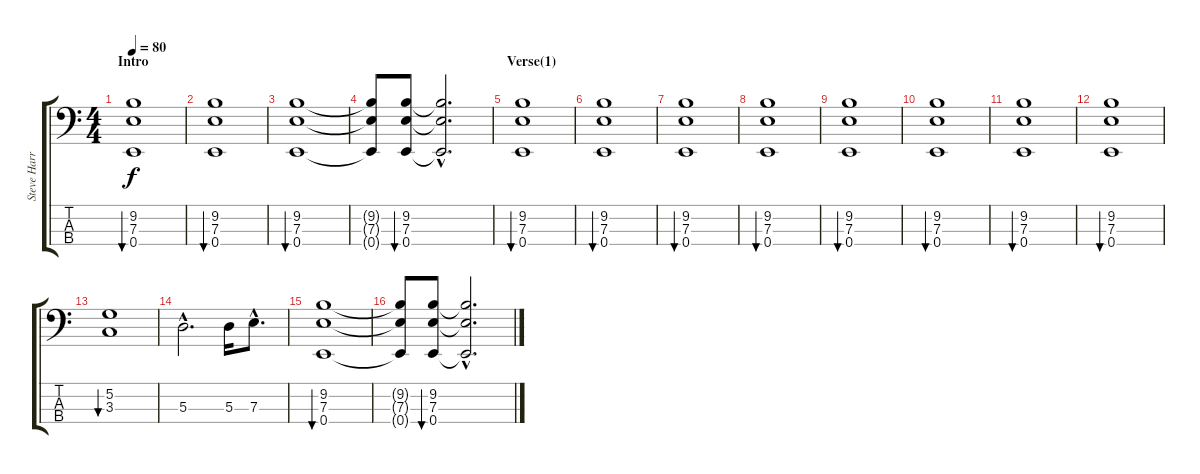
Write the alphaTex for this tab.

\track ("Steve Harris (Bass)" "Steve Harr") {instrument electricbassfinger}
\staff {score tabs}
\tuning (G2 D2 A1 E1) {hide}
\ts (4 4)
\section ("" "Intro")
\tempo 80
\clef f4
\ks c
(9.2 7.3 0.4).1{bu 120 dy f instrument electricbassfinger} |
(9.2 7.3 0.4).1{bu 120} |
(9.2 7.3 0.4).1{bu 120} |
(9.2{t} 7.3{t} 0.4{t}).8 (9.2 7.3 0.4).8{bu 120} (9.2{hac t} 7.3{hac t} 0.4{hac t}).2{d} |
\section ("" "Verse(1)")
(9.2 7.3 0.4).1{bu 120} |
(9.2 7.3 0.4).1{bu 120} |
(9.2 7.3 0.4).1{bu 120} |
(9.2 7.3 0.4).1{bu 120} |
(9.2 7.3 0.4).1{bu 120} |
(9.2 7.3 0.4).1{bu 120} |
(9.2 7.3 0.4).1{bu 120} |
(9.2 7.3 0.4).1{bu 120} |
(5.2 3.3).1{bu 120} |
5.3{hac}.2{d} 5.3.16 7.3{hac}.8{d} |
(9.2 7.3 0.4).1{bu 120} |
(9.2{t} 7.3{t} 0.4{t}).8 (9.2 7.3 0.4).8{bu 120} (9.2{hac t} 7.3{hac t} 0.4{hac t}).2{d}
